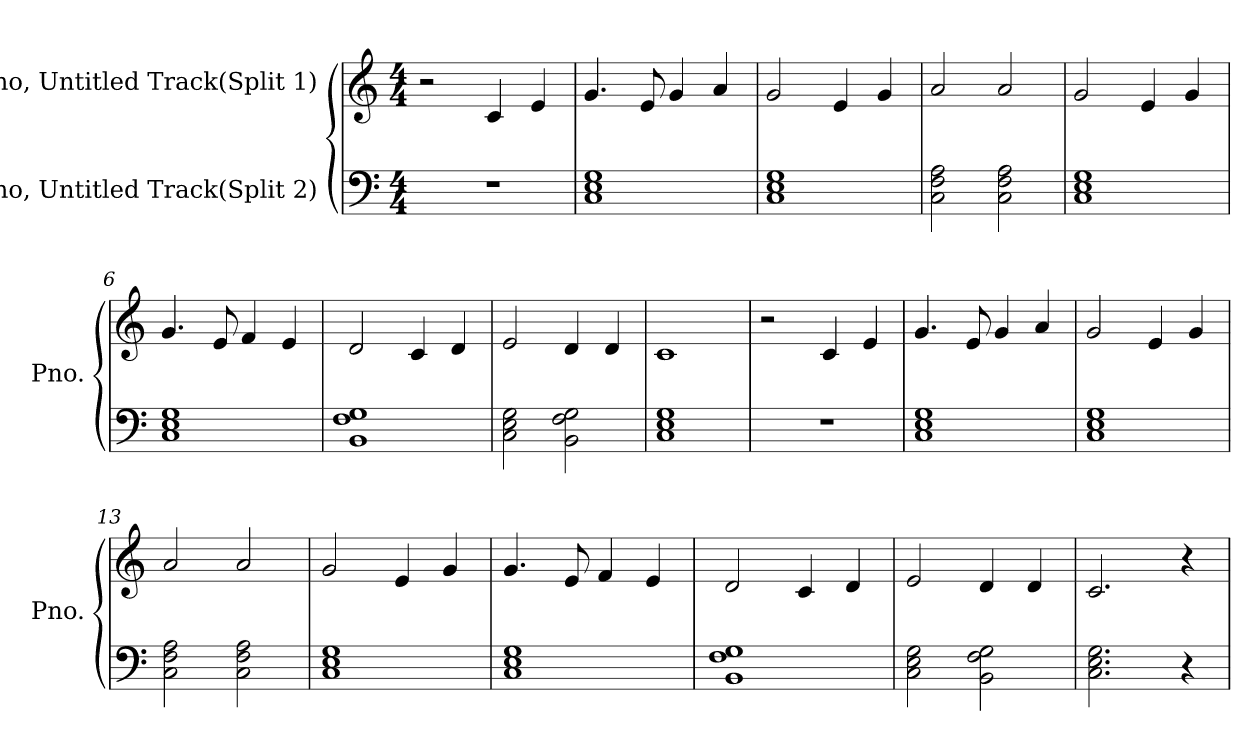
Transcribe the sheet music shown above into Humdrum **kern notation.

**kern	**kern
*part2	*part1
*staff2	*staff1
*I"Piano, Untitled Track(Split 2)	*I"Piano, Untitled Track(Split 1)
*I'Pno.	*I'Pno.
*clefF4	*clefG2
*k[]	*k[]
*M4/4	*M4/4
*MM109	*MM109
=1	=1
1r	2r
.	4c/
.	4e/
=2	=2
1C 1E 1G	4.g/
.	8e/
.	4g/
.	4a/
=3	=3
1C 1E 1G	2g/
.	4e/
.	4g/
=4	=4
2C\ 2F\ 2A\	2a/
2C\ 2F\ 2A\	2a/
=5	=5
1C 1E 1G	2g/
.	4e/
.	4g/
=6	=6
1C 1E 1G	4.g/
.	8e/
.	4f/
.	4e/
!!LO:LB:g=z
=7	=7
1BB 1F 1G	2d/
.	4c/
.	4d/
=8	=8
2C\ 2E\ 2G\	2e/
2BB\ 2F\ 2G\	4d/
.	4d/
=9	=9
1C 1E 1G	1c
=10	=10
1r	2r
.	4c/
.	4e/
=11	=11
1C 1E 1G	4.g/
.	8e/
.	4g/
.	4a/
=12	=12
1C 1E 1G	2g/
.	4e/
.	4g/
=13	=13
2C\ 2F\ 2A\	2a/
2C\ 2F\ 2A\	2a/
=14	=14
1C 1E 1G	2g/
.	4e/
.	4g/
=15	=15
1C 1E 1G	4.g/
.	8e/
.	4f/
.	4e/
!!LO:LB:g=z
=16	=16
1BB 1F 1G	2d/
.	4c/
.	4d/
=17	=17
2C\ 2E\ 2G\	2e/
2BB\ 2F\ 2G\	4d/
.	4d/
=18	=18
2.C\ 2.E\ 2.G\	2.c/
4r	4r
=	=
*-	*-
